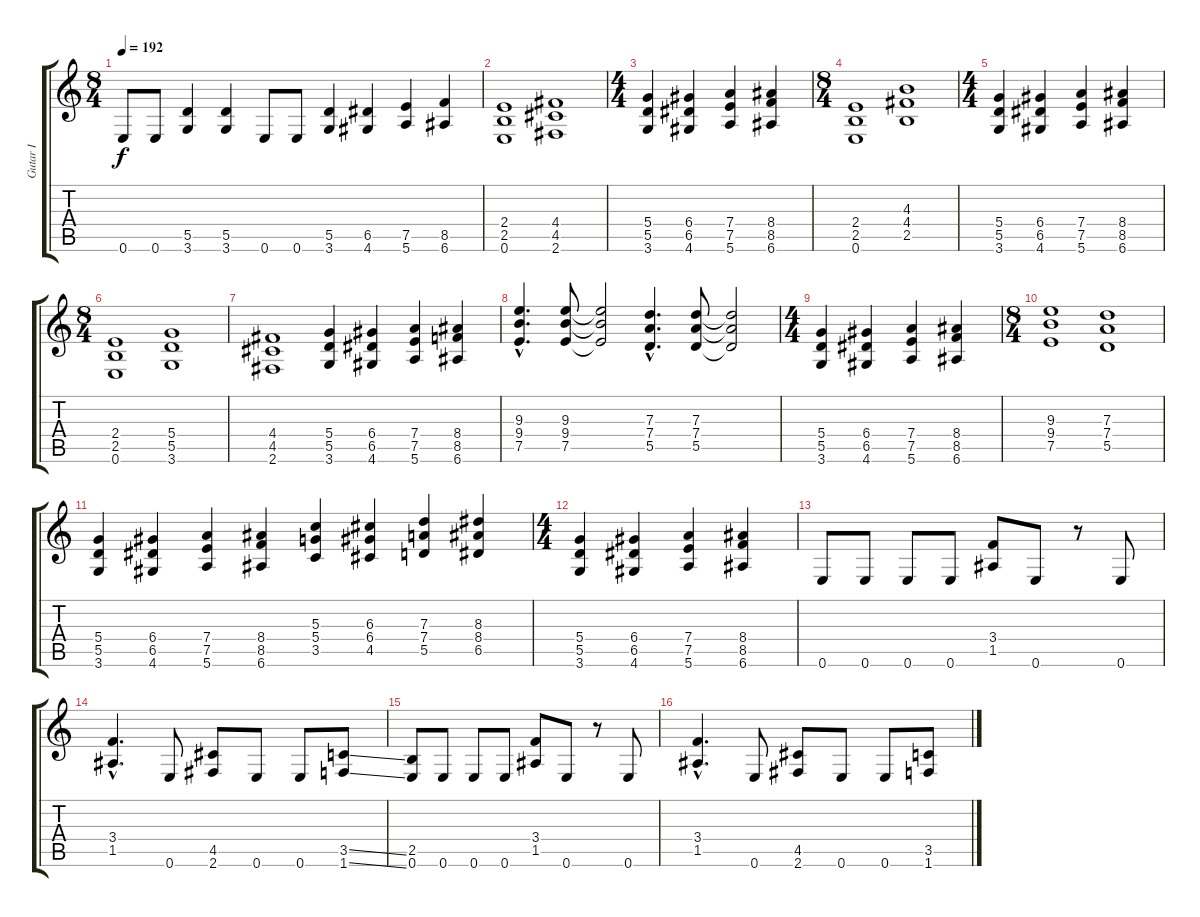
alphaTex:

\track ("Gutar I" "Gutar I") {instrument distortionguitar}
\staff {score tabs}
\tuning (E4 B3 G3 D3 A2 E2) {hide}
\ts (8 4)
\tempo 192
\clef g2
\ks c
0.6.8{dy f} 0.6.8 (5.5 3.6).4 (5.5 3.6).4 0.6.8 0.6.8 (5.5 3.6).4 (6.5 4.6).4 (7.5 5.6).4 (8.5 6.6).4 |
(2.4 2.5 0.6).1 (4.4 4.5 2.6).1 |
\ts (4 4)
(5.4 5.5 3.6).4 (6.4 6.5 4.6).4 (7.4 7.5 5.6).4 (8.4 8.5 6.6).4 |
\ts (8 4)
(2.4 2.5 0.6).1 (4.3 4.4 2.5).1 |
\ts (4 4)
(5.4 5.5 3.6).4 (6.4 6.5 4.6).4 (7.4 7.5 5.6).4 (8.4 8.5 6.6).4 |
\ts (8 4)
(2.4 2.5 0.6).1 (5.4 5.5 3.6).1 |
(4.4 4.5 2.6).1 (5.4 5.5 3.6).4 (6.4 6.5 4.6).4 (7.4 7.5 5.6).4 (8.4 8.5 6.6).4 |
(9.3{hac} 9.4{hac} 7.5{hac}).4{d} (9.3 9.4 7.5).8 (9.3{t} 9.4{t} 7.5{t}).2 (7.3{hac} 7.4{hac} 5.5{hac}).4{d} (7.3 7.4 5.5).8 (7.3{t} 7.4{t} 5.5{t}).2 |
\ts (4 4)
(5.4 5.5 3.6).4 (6.4 6.5 4.6).4 (7.4 7.5 5.6).4 (8.4 8.5 6.6).4 |
\ts (8 4)
(9.3 9.4 7.5).1 (7.3 7.4 5.5).1 |
(5.4 5.5 3.6).4 (6.4 6.5 4.6).4 (7.4 7.5 5.6).4 (8.4 8.5 6.6).4 (5.3 5.4 3.5).4 (6.3 6.4 4.5).4 (7.3 7.4 5.5).4 (8.3 8.4 6.5).4 |
\ts (4 4)
(5.4 5.5 3.6).4 (6.4 6.5 4.6).4 (7.4 7.5 5.6).4 (8.4 8.5 6.6).4 |
0.6.8 0.6.8 0.6.8 0.6.8 (3.4 1.5).8 0.6.8 r.8 0.6.8 |
(3.4{hac} 1.5{hac}).4{d} 0.6.8 (4.5 2.6).8 0.6.8 0.6.8 (3.5{ss} 1.6{ss}).8 |
(2.5 0.6).8 0.6.8 0.6.8 0.6.8 (3.4 1.5).8 0.6.8 r.8 0.6.8 |
(3.4{hac} 1.5{hac}).4{d} 0.6.8 (4.5 2.6).8 0.6.8 0.6.8 (3.5{ss} 1.6{ss}).8
